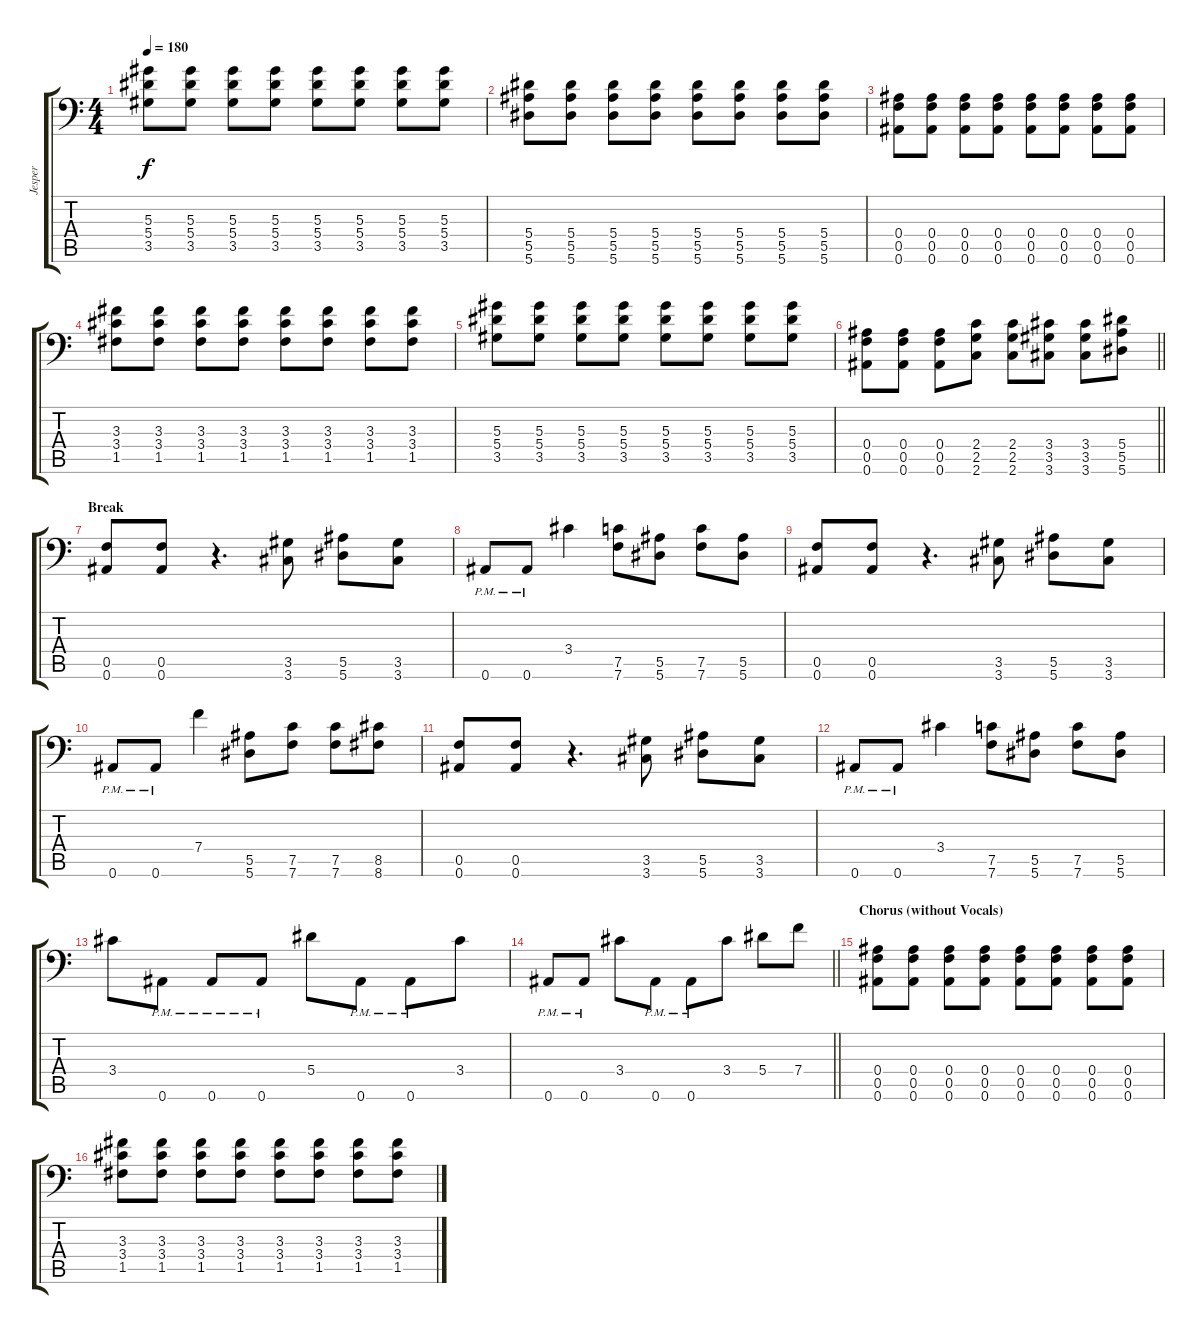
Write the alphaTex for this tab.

\track ("Jesper" "Jesper") {instrument overdrivenguitar}
\staff {score tabs}
\tuning (C4 G3 Eb3 Bb2 F2 Bb1) {hide}
\ts (4 4)
\tempo 180
\clef f4
\ks c
(5.3 5.4 3.5).8{dy f} (5.3 5.4 3.5).8 (5.3 5.4 3.5).8 (5.3 5.4 3.5).8 (5.3 5.4 3.5).8 (5.3 5.4 3.5).8 (5.3 5.4 3.5).8 (5.3 5.4 3.5).8 |
(5.4 5.5 5.6).8 (5.4 5.5 5.6).8 (5.4 5.5 5.6).8 (5.4 5.5 5.6).8 (5.4 5.5 5.6).8 (5.4 5.5 5.6).8 (5.4 5.5 5.6).8 (5.4 5.5 5.6).8 |
(0.4 0.5 0.6).8 (0.4 0.5 0.6).8 (0.4 0.5 0.6).8 (0.4 0.5 0.6).8 (0.4 0.5 0.6).8 (0.4 0.5 0.6).8 (0.4 0.5 0.6).8 (0.4 0.5 0.6).8 |
(3.3 3.4 1.5).8 (3.3 3.4 1.5).8 (3.3 3.4 1.5).8 (3.3 3.4 1.5).8 (3.3 3.4 1.5).8 (3.3 3.4 1.5).8 (3.3 3.4 1.5).8 (3.3 3.4 1.5).8 |
(5.3 5.4 3.5).8 (5.3 5.4 3.5).8 (5.3 5.4 3.5).8 (5.3 5.4 3.5).8 (5.3 5.4 3.5).8 (5.3 5.4 3.5).8 (5.3 5.4 3.5).8 (5.3 5.4 3.5).8 |
\barLineRight lightlight
(0.4 0.5 0.6).8 (0.4 0.5 0.6).8 (0.4 0.5 0.6).8 (2.4 2.5 2.6).8 (2.4 2.5 2.6).8 (3.4 3.5 3.6).8 (3.4 3.5 3.6).8 (5.4 5.5 5.6).8 |
\section ("" "Break")
(0.5 0.6).8 (0.5 0.6).8 r.4{d} (3.5 3.6).8 (5.5 5.6).8 (3.5 3.6).8 |
0.6{pm}.8 0.6{pm}.8 3.4.4 (7.5 7.6).8 (5.5 5.6).8 (7.5 7.6).8 (5.5 5.6).8 |
(0.5 0.6).8 (0.5 0.6).8 r.4{d} (3.5 3.6).8 (5.5 5.6).8 (3.5 3.6).8 |
0.6{pm}.8 0.6{pm}.8 7.4.4 (5.5 5.6).8 (7.5 7.6).8 (7.5 7.6).8 (8.5 8.6).8 |
(0.5 0.6).8 (0.5 0.6).8 r.4{d} (3.5 3.6).8 (5.5 5.6).8 (3.5 3.6).8 |
0.6{pm}.8 0.6{pm}.8 3.4.4 (7.5 7.6).8 (5.5 5.6).8 (7.5 7.6).8 (5.5 5.6).8 |
3.4.8 0.6{pm}.8 0.6{pm}.8 0.6{pm}.8 5.4.8 0.6{pm}.8 0.6{pm}.8 3.4.8 |
\barLineRight lightlight
0.6{pm}.8 0.6{pm}.8 3.4.8 0.6{pm}.8 0.6{pm}.8 3.4.8 5.4.8 7.4.8 |
\section ("" "Chorus (without Vocals)")
(0.4 0.5 0.6).8 (0.4 0.5 0.6).8 (0.4 0.5 0.6).8 (0.4 0.5 0.6).8 (0.4 0.5 0.6).8 (0.4 0.5 0.6).8 (0.4 0.5 0.6).8 (0.4 0.5 0.6).8 |
(3.3 3.4 1.5).8 (3.3 3.4 1.5).8 (3.3 3.4 1.5).8 (3.3 3.4 1.5).8 (3.3 3.4 1.5).8 (3.3 3.4 1.5).8 (3.3 3.4 1.5).8 (3.3 3.4 1.5).8
